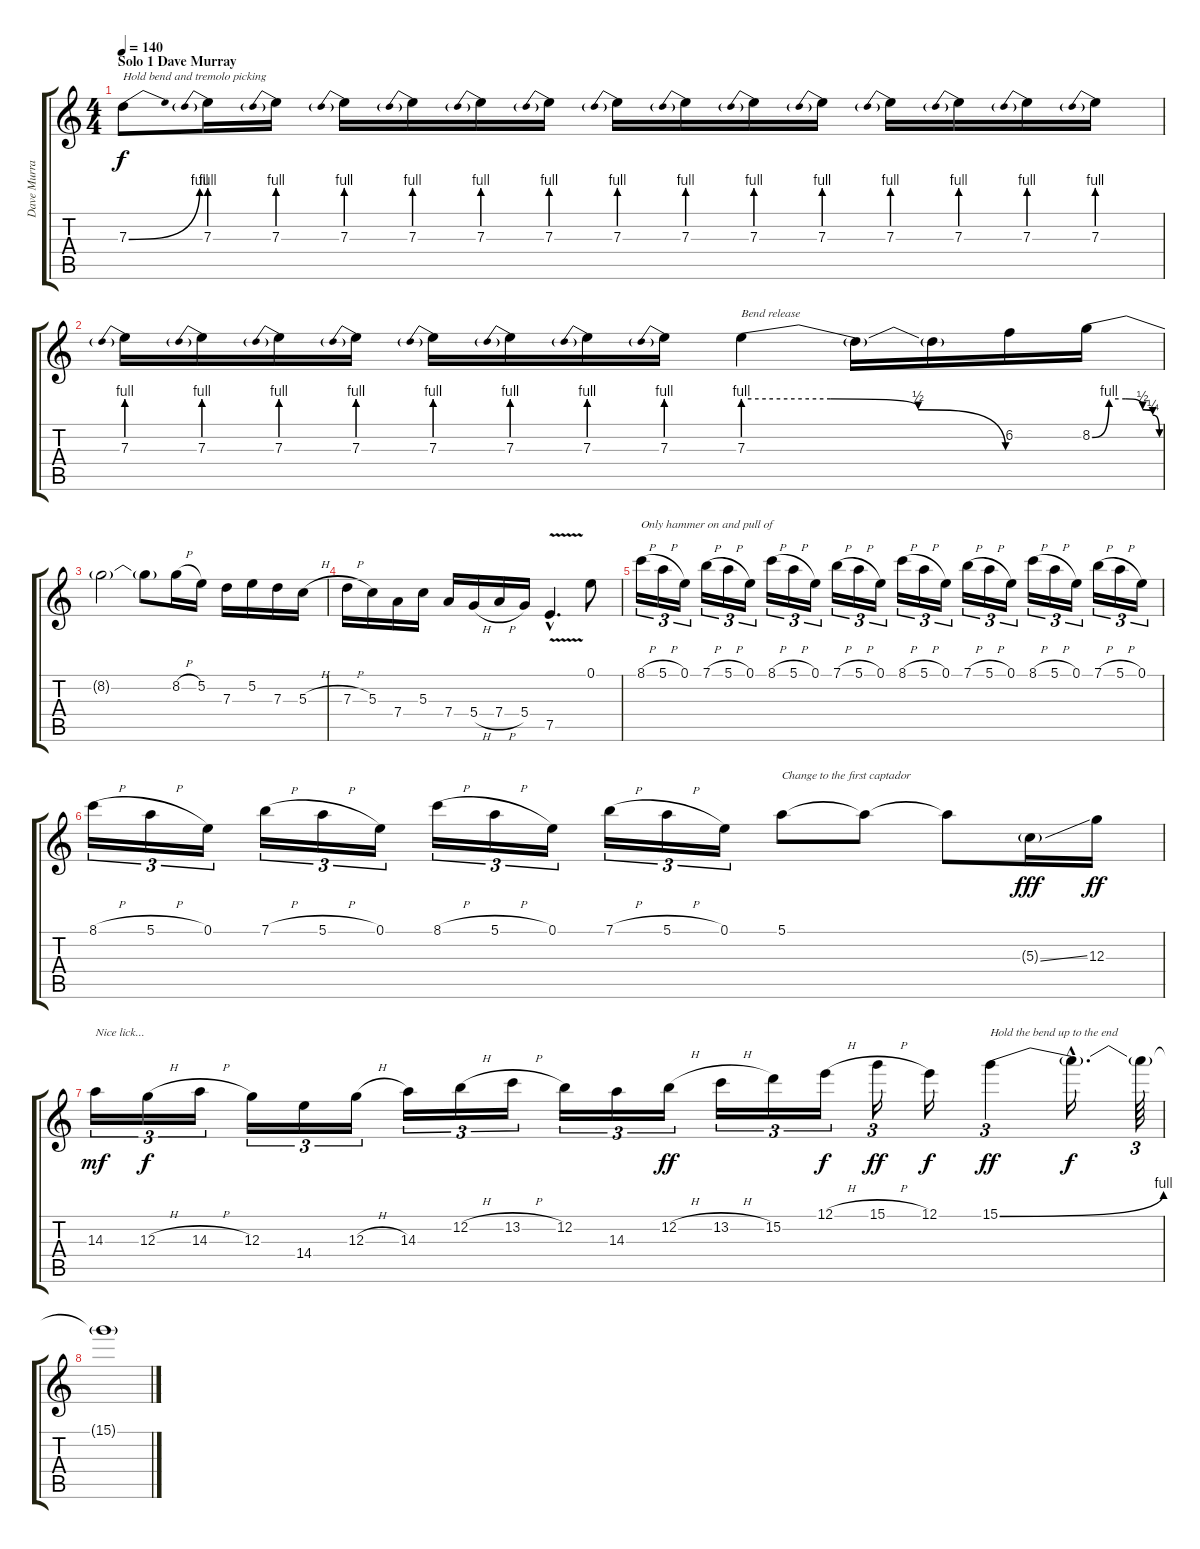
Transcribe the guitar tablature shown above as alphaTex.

\track ("Dave Murray" "Dave Murra") {instrument distortionguitar}
\staff {score tabs}
\tuning (E4 B3 G3 D3 A2 E2) {hide}
\ts (4 4)
\section ("" "Solo 1 Dave Murray")
\tempo 140
\clef g2
\ks c
7.3{be (bend 0 0 60 4)}.8{txt "Hold bend and tremolo picking" dy f volume 16} 7.3{be (prebend 0 4 60 4)}.16 7.3{be (prebend 0 4 60 4)}.16 7.3{be (prebend 0 4 60 4)}.16 7.3{be (prebend 0 4 60 4)}.16 7.3{be (prebend 0 4 60 4)}.16 7.3{be (prebend 0 4 60 4)}.16 7.3{be (prebend 0 4 60 4)}.16 7.3{be (prebend 0 4 60 4)}.16 7.3{be (prebend 0 4 60 4)}.16 7.3{be (prebend 0 4 60 4)}.16 7.3{be (prebend 0 4 60 4)}.16 7.3{be (prebend 0 4 60 4)}.16 7.3{be (prebend 0 4 60 4)}.16 7.3{be (prebend 0 4 60 4)}.16 |
7.3{be (prebend 0 4 60 4)}.16 7.3{be (prebend 0 4 60 4)}.16 7.3{be (prebend 0 4 60 4)}.16 7.3{be (prebend 0 4 60 4)}.16 7.3{be (prebend 0 4 60 4)}.16 7.3{be (prebend 0 4 60 4)}.16 7.3{be (prebend 0 4 60 4)}.16 7.3{be (prebend 0 4 60 4)}.16 7.3{be (custom 0 4 20 4 40 2 60 0)}.4{txt "Bend release"} 7.3{t}.16 7.3{t}.16 6.2.16 8.2{be (custom 0 0 15 4 30 4 45 2 54 1 60 0)}.16 |
8.2{t}.2 8.2{t}.8 8.2{h}.16 5.2.16 7.3.16 5.2.16 7.3.16 5.3{h}.16 |
7.3{h}.16 5.3.16 7.4.16 5.3.16 7.4.16 5.4{h}.16 7.4{h}.16 5.4.16 7.5{v hac}.4{d} 0.1.8 |
8.1{h}.16{tu (3 2) txt "Only hammer on and pull of"} 5.1{h}.16{tu (3 2)} 0.1.16{tu (3 2)} 7.1{h}.16{tu (3 2)} 5.1{h}.16{tu (3 2)} 0.1.16{tu (3 2)} 8.1{h}.16{tu (3 2)} 5.1{h}.16{tu (3 2)} 0.1.16{tu (3 2)} 7.1{h}.16{tu (3 2)} 5.1{h}.16{tu (3 2)} 0.1.16{tu (3 2)} 8.1{h}.16{tu (3 2)} 5.1{h}.16{tu (3 2)} 0.1.16{tu (3 2)} 7.1{h}.16{tu (3 2)} 5.1{h}.16{tu (3 2)} 0.1.16{tu (3 2)} 8.1{h}.16{tu (3 2)} 5.1{h}.16{tu (3 2)} 0.1.16{tu (3 2)} 7.1{h}.16{tu (3 2)} 5.1{h}.16{tu (3 2)} 0.1.16{tu (3 2)} |
8.1{h}.16{tu (3 2)} 5.1{h}.16{tu (3 2)} 0.1.16{tu (3 2)} 7.1{h}.16{tu (3 2)} 5.1{h}.16{tu (3 2)} 0.1.16{tu (3 2)} 8.1{h}.16{tu (3 2)} 5.1{h}.16{tu (3 2)} 0.1.16{tu (3 2)} 7.1{h}.16{tu (3 2)} 5.1{h}.16{tu (3 2)} 0.1.16{tu (3 2)} 5.1.8{txt "Change to the first captador"} 5.1{t}.8 5.1{t}.8 5.3{ss g}.16{dy fff} 12.3.16{dy ff} |
14.3.16{tu (3 2) txt "Nice lick..." dy mf} 12.3{h}.16{tu (3 2) dy f} 14.3{h}.16{tu (3 2)} 12.3.16{tu (3 2)} 14.4.16{tu (3 2)} 12.3{h}.16{tu (3 2)} 14.3.16{tu (3 2)} 12.2{h}.16{tu (3 2)} 13.2{h}.16{tu (3 2)} 12.2.16{tu (3 2)} 14.3.16{tu (3 2)} 12.2{h}.16{tu (3 2) dy ff} 13.2{h}.16{tu (3 2)} 15.2.16{tu (3 2)} 12.1{h}.16{tu (3 2) dy f} 15.1{h}.16{tu (3 2) dy ff} 12.1.16{dy f} 15.1{be (bend 0 0 60 4)}.4{tu (3 2) txt "Hold the bend up to the end" dy ff} 15.1{hac t}.16{d dy f} 15.1{t}.64{tu (3 2)} |
15.1{t}.1
